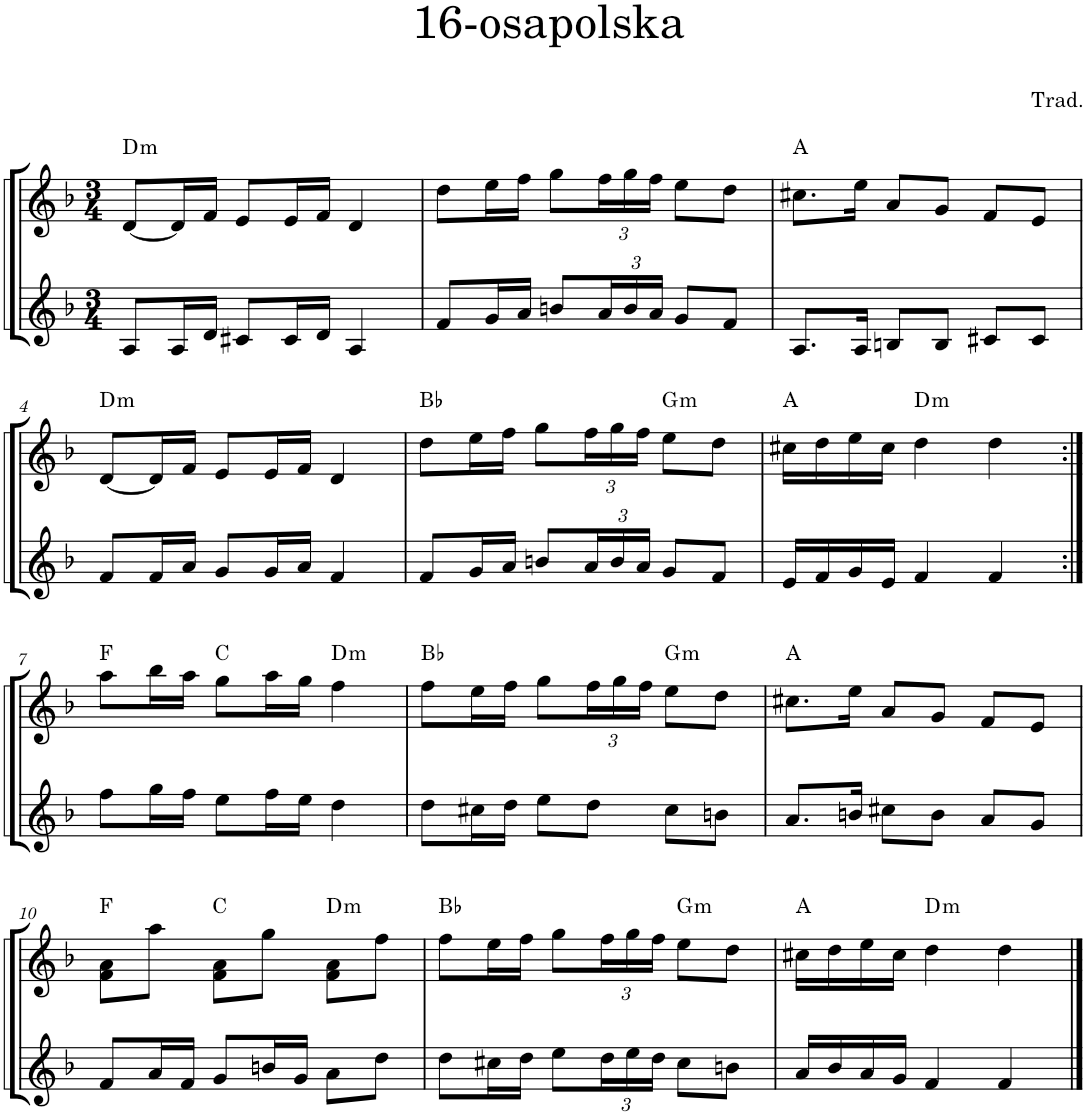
**kern	**kern	**harte
*part2	*part1	*part1
*staff2	*staff1	*
*I"Violin 2	*I"Violin 1	*
*I'Vln	*I'Vln	*
*clefG2	*clefG2	*
*k[b-]	*k[b-]	*
*M3/4	*M3/4	*
=1	=1	=1
!	!	!LO:H:kt=m
8A/L	[8d/L	D:min
16A/L	16d/L]	.
16d/JJ	16f/JJ	.
8c#X/L	8e/L	.
16c#/L	16e/L	.
16d/JJ	16f/JJ	.
4A/	4d/	.
=2	=2	=2
8f/L	8dd\L	.
16g/L	16ee\L	.
16a/JJ	16ff\JJ	.
8bn/L	8gg\L	.
*Xbrackettup	*Xbrackettup	*
24a/L	24ff\L	.
24b/	24gg\	.
24a/JJ	24ff\JJ	.
8g/L	8ee\L	.
8f/J	8dd\J	.
=3	=3	=3
8.A/L	8.cc#X\L	A:maj
16A/Jk	16ee\Jk	.
8Bn/L	8a/L	.
8B/J	8g/J	.
8c#X/L	8f/L	.
8c#/J	8e/J	.
!!LO:LB:g=z
=4	=4	=4
!	!	!LO:H:kt=m
8f/L	[8d/L	D:min
16f/L	16d/L]	.
16a/JJ	16f/JJ	.
8g/L	8e/L	.
16g/L	16e/L	.
16a/JJ	16f/JJ	.
4f/	4d/	.
=5	=5	=5
8f/L	8dd\L	Bb:maj
16g/L	16ee\L	.
16a/JJ	16ff\JJ	.
8bn/L	8gg\L	.
24a/L	24ff\L	.
24b/	24gg\	.
24a/JJ	24ff\JJ	.
!	!	!LO:H:kt=m
8g/L	8ee\L	G:min
8f/J	8dd\J	.
=6	=6	=6
16e/LL	16cc#X\LL	A:maj
16f/	16dd\	.
16g/	16ee\	.
16e/JJ	16cc#\JJ	.
!	!	!LO:H:kt=m
4f/	4dd\	D:min
4f/	4dd\	.
!!LO:LB:g=z
=7:|!	=7:|!	=7:|!
8ff\L	8aa\L	F:maj
16gg\L	16bb-\L	.
16ff\JJ	16aa\JJ	.
8ee\L	8gg\L	C:maj
16ff\L	16aa\L	.
16ee\JJ	16gg\JJ	.
!	!	!LO:H:kt=m
4dd\	4ff\	D:min
=8	=8	=8
8dd\L	8ff\L	Bb:maj
16cc#X\L	16ee\L	.
16dd\JJ	16ff\JJ	.
8ee\L	8gg\L	.
8dd\J	24ff\L	.
.	24gg\	.
.	24ff\JJ	.
!	!	!LO:H:kt=m
8cc#\L	8ee\L	G:min
8bn\J	8dd\J	.
=9	=9	=9
8.a/L	8.cc#X\L	A:maj
16bn/Jk	16ee\Jk	.
8cc#X\L	8a/L	.
8b\J	8g/J	.
8a/L	8f/L	.
8g/J	8e/J	.
!!LO:LB:g=z
=10	=10	=10
8f/L	8f\ 8a\L	F:maj
16a/L	8aa\J	.
16f/JJ	.	.
8g/L	8f\ 8a\L	C:maj
16bn/L	8gg\J	.
16g/JJ	.	.
!	!	!LO:H:kt=m
8a\L	8f\ 8a\L	D:min
8dd\J	8ff\J	.
=11	=11	=11
8dd\L	8ff\L	Bb:maj
16cc#X\L	16ee\L	.
16dd\JJ	16ff\JJ	.
8ee\L	8gg\L	.
24dd\L	24ff\L	.
24ee\	24gg\	.
24dd\JJ	24ff\JJ	.
!	!	!LO:H:kt=m
8cc#\L	8ee\L	G:min
8bn\J	8dd\J	.
=12	=12	=12
16a/LL	16cc#X\LL	A:maj
16b-/	16dd\	.
16a/	16ee\	.
16g/JJ	16cc#\JJ	.
!	!	!LO:H:kt=m
4f/	4dd\	D:min
4f/	4dd\	.
==	==	==
*-	*-	*-
